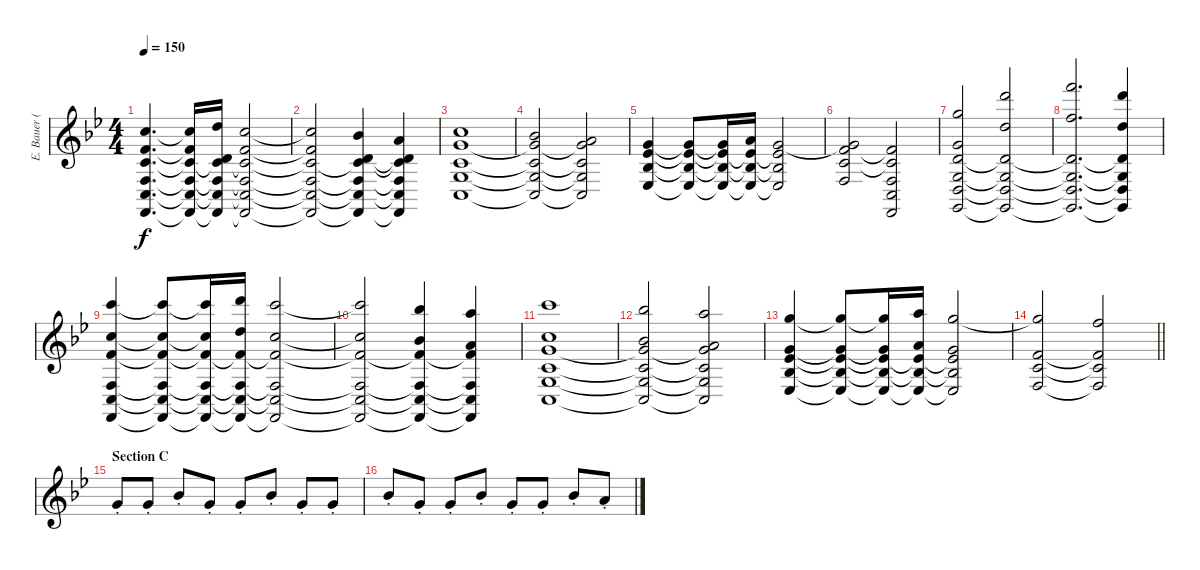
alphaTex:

\track ("E. Bauer (Keyboard)" "E. Bauer (") {instrument stringensemble1}
\staff {score}
\tuning (E4 B3 G3 D3 A2 E2 B1) {hide}
\ts (4 4)
\tempo 150
\clef g2
\ks gminor
(8.1 6.2 5.3 3.4 3.5 1.6).4{d dy f} (8.1{t} 6.2{t} 5.3{t} 3.4{t} 3.5{t} 1.6{t}).16 (10.1 3.2 5.3{t} 3.4{t} 3.5{t} 1.6{t}).16 (8.1 6.2 5.3{t} 3.4{t} 3.5{t} 1.6{t}).2 |
(8.1{t} 6.2{t} 5.3{t} 3.4{t} 3.5{t} 1.6{t}).2 (6.1 3.2 5.3{t} 3.4{t} 3.5{t} 1.6{t}).4 (5.1 3.2{t} 5.3{t} 3.4{t} 3.5{t} 1.6{t}).4 |
(8.1 8.2 5.3 5.4 3.5).1 |
(6.1 8.2{t} 5.3{t} 5.4{t} 3.5{t}).2 (5.1 8.2{t} 5.3{t} 5.4{t} 3.5{t}).2 |
(3.1 8.3 8.4 6.5).4 (3.1{t} 8.3{t} 8.4{t} 6.5{t}).8 (3.1{t} 8.3{t} 8.4{t} 6.5{t}).16 (5.1 8.3{t} 8.4{t} 6.5{t}).16 (3.1 8.3{t} 8.4{t} 6.5{t}).2 |
(3.1{t} 10.3 10.4 8.5).2 (10.3{t} 10.4{t} 8.5 8.6 6.7).2 |
(15.1 8.2 7.3 5.4 5.5 3.6).2 (22.1 15.2 7.3{t} 5.4{t} 5.5{t} 3.6{t}).2 |
(25.1 18.2 7.3{t} 5.4{t} 5.5{t} 3.6{t}).2{d} (22.1 15.2 7.3{t} 5.4{t} 5.5{t} 3.6{t}).4 |
(20.1 13.2 10.3 3.4 3.5 1.6).4 (20.1{t} 13.2{t} 10.3{t} 3.4{t} 3.5{t} 1.6{t}).8 (20.1{t} 13.2{t} 10.3{t} 3.4{t} 3.5{t} 1.6{t}).16 (22.1 15.2 10.3{t} 3.4{t} 3.5{t} 1.6{t}).16 (20.1 13.2 10.3{t} 3.4{t} 3.5{t} 1.6{t}).2 |
(20.1{t} 13.2{t} 10.3{t} 3.4{t} 3.5{t} 1.6{t}).2 (18.1 11.2 10.3{t} 3.4{t} 3.5{t} 1.6{t}).4 (17.1 10.2 10.3{t} 3.4{t} 3.5{t} 1.6{t}).4 |
(20.1 13.2 12.3 10.4 10.5 8.6).1 |
(18.1 11.2 12.3{t} 10.4{t} 10.5{t} 8.6{t}).2 (17.1 10.2 12.3{t} 10.4{t} 10.5{t} 8.6{t}).2 |
(15.1 8.2 8.3 8.4 6.5).4 (15.1{t} 8.2{t} 8.3{t} 8.4{t} 6.5{t}).8 (15.1{t} 8.2{t} 8.3{t} 8.4{t} 6.5{t}).16 (17.1 10.2 8.3{t} 8.4{t} 6.5{t}).16 (15.1 8.2 8.3{t} 8.4{t} 6.5{t}).2 |
\barLineRight lightlight
(15.1{t} 10.3 10.4 8.5).2 (13.1 10.3{t} 10.4{t} 8.5{t}).2 |
\section ("" "Section C")
3.1{st}.8 3.1{st}.8 6.1{st}.8 3.1{st}.8 3.1{st}.8 6.1{st}.8 3.1{st}.8 3.1{st}.8 |
6.1{st}.8 3.1{st}.8 3.1{st}.8 6.1{st}.8 3.1{st}.8 3.1{st}.8 6.1{st}.8 5.1{st}.8
